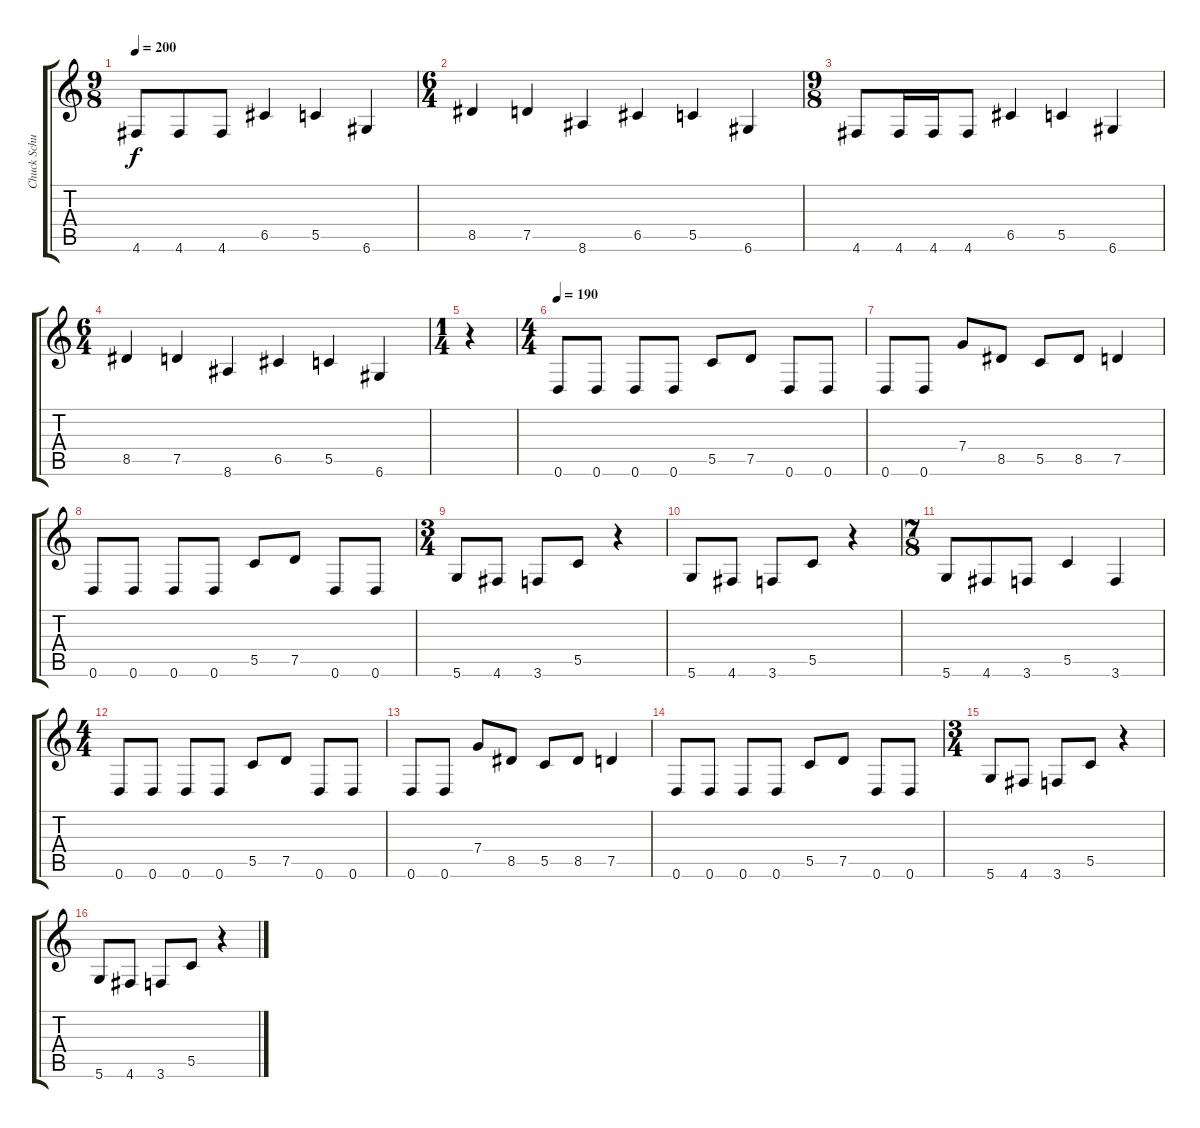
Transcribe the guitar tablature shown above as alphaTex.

\track ("Chuck Schuldiner" "Chuck Schu") {instrument overdrivenguitar}
\staff {score tabs}
\tuning (D4 A3 F3 C3 G2 D2) {hide}
\ts (9 8)
\tempo 200
\clef g2
\ks c
4.6.8{dy f} 4.6.8 4.6.8 6.5.4 5.5.4 6.6.4 |
\ts (6 4)
8.5.4 7.5.4 8.6.4 6.5.4 5.5.4 6.6.4 |
\ts (9 8)
4.6.8 4.6.16 4.6.16 4.6.8 6.5.4 5.5.4 6.6.4 |
\ts (6 4)
8.5.4 7.5.4 8.6.4 6.5.4 5.5.4 6.6.4 |
\ts (1 4)
r.4 |
\ts (4 4)
\tempo 190
0.6.8 0.6.8 0.6.8 0.6.8 5.5.8 7.5.8 0.6.8 0.6.8 |
0.6.8 0.6.8 7.4.8 8.5.8 5.5.8 8.5.8 7.5.4 |
0.6.8 0.6.8 0.6.8 0.6.8 5.5.8 7.5.8 0.6.8 0.6.8 |
\ts (3 4)
5.6.8 4.6.8 3.6.8 5.5.8 r.4 |
5.6.8 4.6.8 3.6.8 5.5.8 r.4 |
\ts (7 8)
5.6.8 4.6.8 3.6.8 5.5.4 3.6.4 |
\ts (4 4)
0.6.8 0.6.8 0.6.8 0.6.8 5.5.8 7.5.8 0.6.8 0.6.8 |
0.6.8 0.6.8 7.4.8 8.5.8 5.5.8 8.5.8 7.5.4 |
0.6.8 0.6.8 0.6.8 0.6.8 5.5.8 7.5.8 0.6.8 0.6.8 |
\ts (3 4)
5.6.8 4.6.8 3.6.8 5.5.8 r.4 |
5.6.8 4.6.8 3.6.8 5.5.8 r.4
